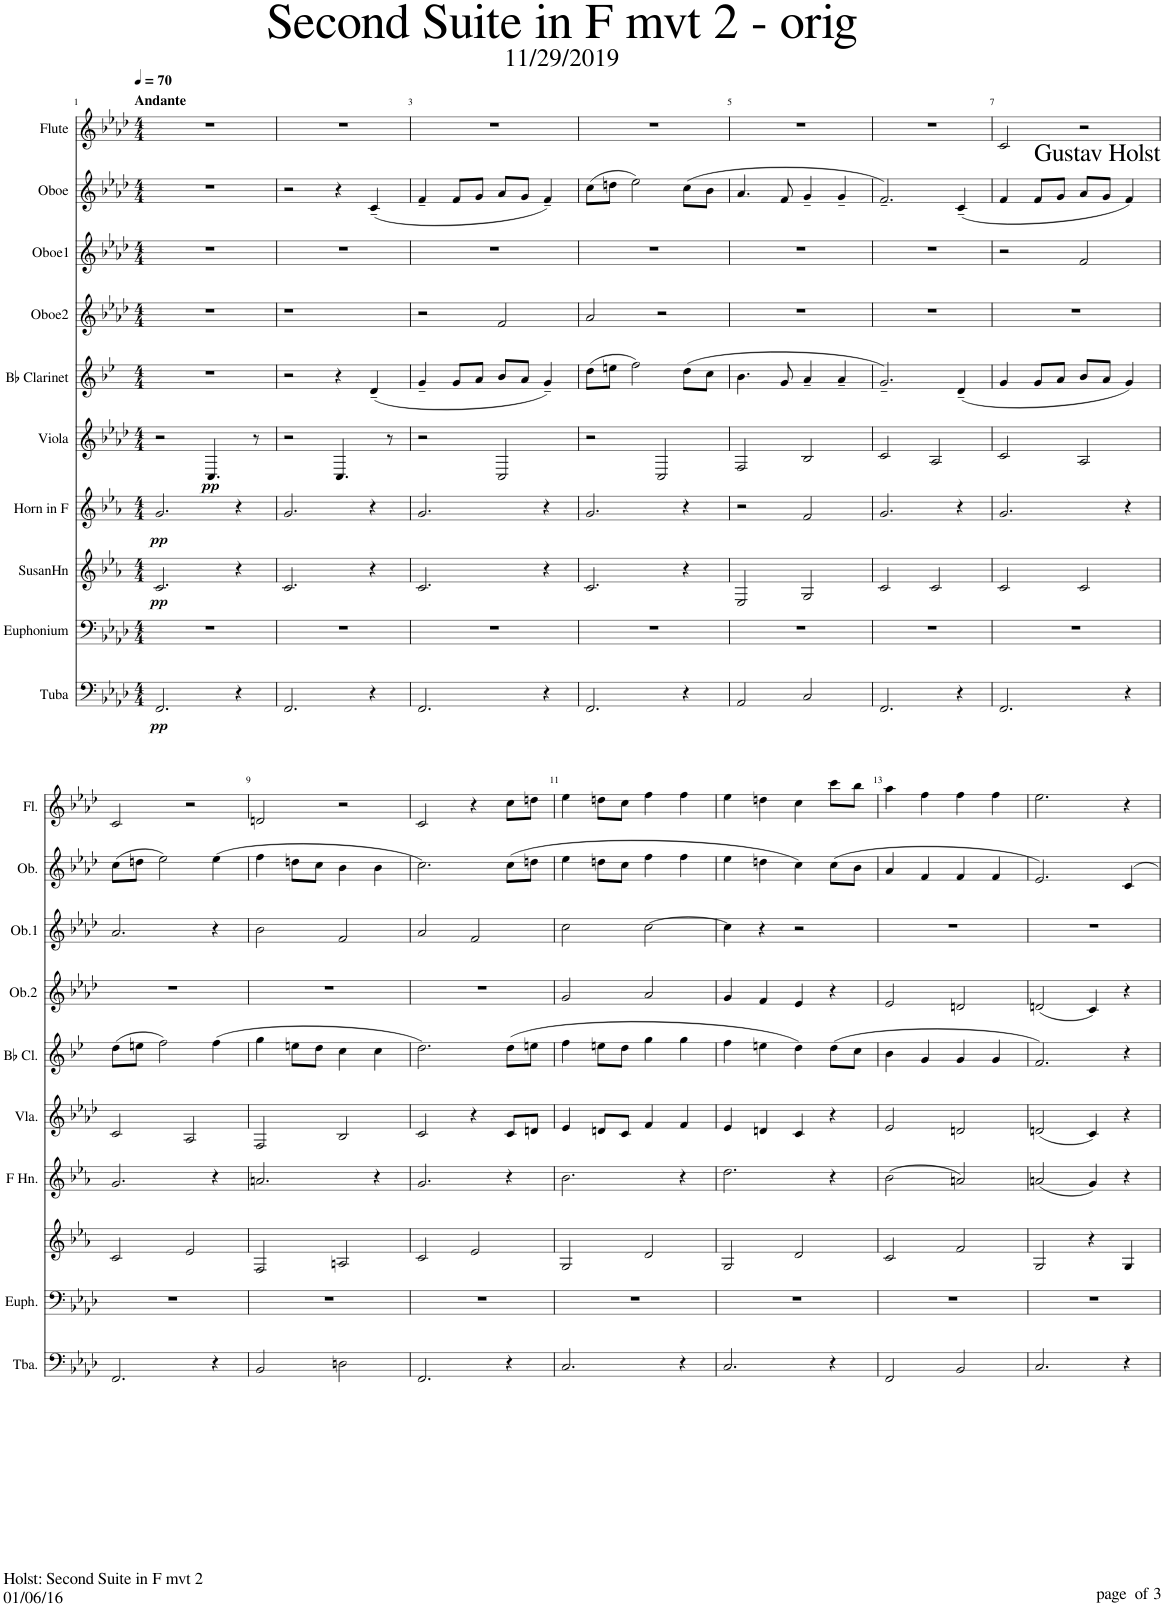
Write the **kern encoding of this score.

**kern	**dynam	**kern	**kern	**dynam	**kern	**dynam	**kern	**dynam	**kern	**kern	**kern	**kern	**kern
*part10	*part10	*part9	*part8	*part8	*part7	*part7	*part6	*part6	*part5	*part4	*part3	*part2	*part1
*staff10	*staff10	*staff9	*staff8	*staff8	*staff7	*staff7	*staff6	*staff6	*staff5	*staff4	*staff3	*staff2	*staff1
*I"Tuba	*	*I"Euphonium	*I"SusanHn	*	*I"Horn in F	*	*I"Viola	*	*I"Bb Clarinet	*I"Oboe2	*I"Oboe1	*I"Oboe	*I"Flute
*I'Tba.	*	*I'Euph.	*	*	*	*	*I'Vla.	*	*I'Bb Cl.	*I'Ob.2	*I'Ob.1	*I'Ob.	*I'Fl.
*clefF4	*	*clefF4	*clefG2	*	*clefG2	*	*clefG2	*	*clefG2	*clefG2	*clefG2	*clefG2	*clefG2
*	*	*	*Trd4c7	*	*Trd4c7	*	*	*	*Trd1c2	*	*	*	*
*k[b-e-a-d-]	*	*k[b-e-a-d-]	*k[b-e-a-]	*	*k[b-e-a-]	*	*k[b-e-a-d-]	*	*k[b-e-]	*k[b-e-a-d-]	*k[b-e-a-d-]	*k[b-e-a-d-]	*k[b-e-a-d-]
*M4/4	*	*M4/4	*M4/4	*	*M4/4	*	*M4/4	*	*M4/4	*M4/4	*M4/4	*M4/4	*M4/4
*MM70	*	*MM70	*MM70	*	*MM70	*	*MM70	*	*MM70	*MM70	*MM70	*MM70	*MM70
=1	=1	=1	=1	=1	=1	=1	=1	=1	=1	=1	=1	=1	=1
!	!	!	!	!	!	!	!	!	!	!	!	!	!LO:TX:a:B:t=Andante
!	!LO:DY:b	!	!	!LO:DY:b	!	!LO:DY:b	!	!	!	!	!	!	!
2.FF/	pp	1r	2.c/	pp	2.g/	pp	2r	.	1r	1r	1r	1r	1r
!	!	!	!	!	!	!	!	!LO:DY:b	!	!	!	!	!
.	.	.	.	.	.	.	4.C/	pp	.	.	.	.	.
4r	.	.	4r	.	4r	.	.	.	.	.	.	.	.
.	.	.	.	.	.	.	8r	.	.	.	.	.	.
=2	=2	=2	=2	=2	=2	=2	=2	=2	=2	=2	=2	=2	=2
2.FF/	.	1r	2.c/	.	2.g/	.	2r	.	2r	1r	1r	2r	1r
.	.	.	.	.	.	.	4.C/	.	4r	.	.	4r	.
4r	.	.	4r	.	4r	.	.	.	(4d~/	.	.	(4c~/	.
.	.	.	.	.	.	.	8r	.	.	.	.	.	.
=3	=3	=3	=3	=3	=3	=3	=3	=3	=3	=3	=3	=3	=3
2.FF/	.	1r	2.c/	.	2.g/	.	2r	.	4g~/	2r	1r	4f~/	1r
.	.	.	.	.	.	.	.	.	8g/L	.	.	8f/L	.
.	.	.	.	.	.	.	.	.	8a/J	.	.	8g/J	.
.	.	.	.	.	.	.	2C/	.	8b-/L	2f/	.	8a-/L	.
.	.	.	.	.	.	.	.	.	8a/J	.	.	8g/J	.
4r	.	.	4r	.	4r	.	.	.	4g~/)	.	.	4f~/)	.
=4	=4	=4	=4	=4	=4	=4	=4	=4	=4	=4	=4	=4	=4
2.FF/	.	1r	2.c/	.	2.g/	.	2r	.	(8dd\L	2a-/	1r	(8cc\L	1r
.	.	.	.	.	.	.	.	.	8een\J	.	.	8ddn\J	.
.	.	.	.	.	.	.	.	.	2ff\)	.	.	2ee-\)	.
.	.	.	.	.	.	.	2C/	.	.	2r	.	.	.
4r	.	.	4r	.	4r	.	.	.	(8dd\L	.	.	(8cc\L	.
.	.	.	.	.	.	.	.	.	8cc\J	.	.	8b-\J	.
=5	=5	=5	=5	=5	=5	=5	=5	=5	=5	=5	=5	=5	=5
2AA-/	.	1r	2E-/	.	2r	.	2F/	.	4.b-\	1r	1r	4.a-/	1r
.	.	.	.	.	.	.	.	.	8g/	.	.	8f/	.
2C/	.	.	2G/	.	2f/	.	2B-/	.	4a~/	.	.	4g~/	.
.	.	.	.	.	.	.	.	.	4a~/	.	.	4g~/	.
=6	=6	=6	=6	=6	=6	=6	=6	=6	=6	=6	=6	=6	=6
2.FF/	.	1r	2c/	.	2.g/	.	2c/	.	2.g~/)	1r	1r	2.f~/)	1r
.	.	.	2c/	.	.	.	2A-/	.	.	.	.	.	.
4r	.	.	.	.	4r	.	.	.	(4d~/	.	.	(4c~/	.
=7	=7	=7	=7	=7	=7	=7	=7	=7	=7	=7	=7	=7	=7
2.FF/	.	1r	2c/	.	2.g/	.	2c/	.	4g/	1r	2r	4f/	2c/
.	.	.	.	.	.	.	.	.	8g/L	.	.	8f/L	.
.	.	.	.	.	.	.	.	.	8a/J	.	.	8g/J	.
.	.	.	2c/	.	.	.	2A-/	.	8b-/L	.	2f/	8a-/L	2r
.	.	.	.	.	.	.	.	.	8a/J	.	.	8g/J	.
4r	.	.	.	.	4r	.	.	.	4g/)	.	.	4f/)	.
!!LO:LB:g=z
=8	=8	=8	=8	=8	=8	=8	=8	=8	=8	=8	=8	=8	=8
2.FF/	.	1r	2c/	.	2.g/	.	2c/	.	(8dd\L	1r	2.a-/	(8cc\L	2c/
.	.	.	.	.	.	.	.	.	8een\J	.	.	8ddn\J	.
.	.	.	.	.	.	.	.	.	2ff\)	.	.	2ee-\)	.
.	.	.	2e-/	.	.	.	2A-/	.	.	.	.	.	2r
4r	.	.	.	.	4r	.	.	.	(4ff\	.	4r	(4ee-\	.
=9	=9	=9	=9	=9	=9	=9	=9	=9	=9	=9	=9	=9	=9
2BB-/	.	1r	2F/	.	2.an/	.	2F/	.	4gg\	1r	2b-\	4ff\	2dn/
.	.	.	.	.	.	.	.	.	8een\L	.	.	8ddn\L	.
.	.	.	.	.	.	.	.	.	8dd\J	.	.	8cc\J	.
2Dn\	.	.	2An/	.	.	.	2B-/	.	4cc\	.	2f/	4b-\	2r
.	.	.	.	.	4r	.	.	.	4cc\	.	.	4b-\	.
=10	=10	=10	=10	=10	=10	=10	=10	=10	=10	=10	=10	=10	=10
2.FF/	.	1r	2c/	.	2.g/	.	2c/	.	2.dd\)	1r	2a-/	2.cc\)	2c/
.	.	.	2e-/	.	.	.	4r	.	.	.	2f/	.	4r
4r	.	.	.	.	4r	.	8c/L	.	(8dd\L	.	.	(8cc\L	8cc\L
.	.	.	.	.	.	.	8dn/J	.	8een\J	.	.	8ddn\J	8ddn\J
=11	=11	=11	=11	=11	=11	=11	=11	=11	=11	=11	=11	=11	=11
2.C/	.	1r	2G/	.	2.b-\	.	4e-/	.	4ff\	2g/	2cc\	4ee-\	4ee-\
.	.	.	.	.	.	.	8dn/L	.	8een\L	.	.	8ddn\L	8ddn\L
.	.	.	.	.	.	.	8c/J	.	8dd\J	.	.	8cc\J	8cc\J
.	.	.	2d/	.	.	.	4f/	.	4gg\	2a-/	[2cc\	4ff\	4ff\
4r	.	.	.	.	4r	.	4f/	.	4gg\	.	.	4ff\	4ff\
=12	=12	=12	=12	=12	=12	=12	=12	=12	=12	=12	=12	=12	=12
2.C/	.	1r	2G/	.	2.dd\	.	4e-/	.	4ff\	4g/	4cc\]	4ee-\	4ee-\
.	.	.	.	.	.	.	4dn/	.	4een\	4f/	4r	4ddn\	4ddn\
.	.	.	2d/	.	.	.	4c/	.	4dd\)	4e-/	2r	4cc\)	4cc\
4r	.	.	.	.	4r	.	4r	.	(8dd\L	4r	.	(8cc\L	8ccc\L
.	.	.	.	.	.	.	.	.	8cc\J	.	.	8b-\J	8bb-\J
=13	=13	=13	=13	=13	=13	=13	=13	=13	=13	=13	=13	=13	=13
2FF/	.	1r	2c/	.	(2b-\	.	2e-/	.	4b-\	2e-/	1r	4a-/	4aa-\
.	.	.	.	.	.	.	.	.	4g/	.	.	4f/	4ff\
2BB-/	.	.	2f/	.	2an/)	.	2dn/	.	4g/	2dn/	.	4f/	4ff\
.	.	.	.	.	.	.	.	.	4g/	.	.	4f/	4ff\
=14	=14	=14	=14	=14	=14	=14	=14	=14	=14	=14	=14	=14	=14
2.C/	.	1r	2G/	.	(2an/	.	(2dn/	.	2.f/)	(2dn/	1r	2.e-/)	2.ee-\
.	.	.	4r	.	4g/)	.	4c/)	.	.	4c/)	.	.	.
4r	.	.	4G/	.	4r	.	4r	.	4r	4r	.	4c/	4r
=	=	=	=	=	=	=	=	=	=	=	=	=	=
*-	*-	*-	*-	*-	*-	*-	*-	*-	*-	*-	*-	*-	*-
